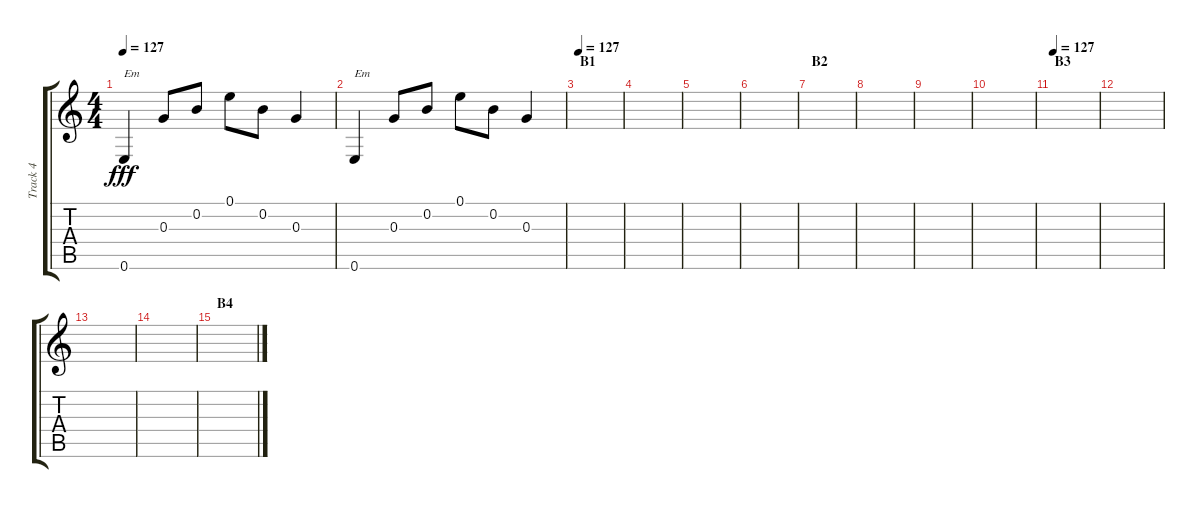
\track ("Track 4" "Track 4") {instrument acousticguitarsteel}
\staff {score tabs}
\tuning (E4 B3 G3 D3 A2 E2) {hide}
\ts (4 4)
\tempo 127
\clef g2
\ks c
0.6.4{txt "Em" dy fff} 0.3.8 0.2.8 0.1.8 0.2.8 0.3.4 |
0.6.4{txt "Em"} 0.3.8 0.2.8 0.1.8 0.2.8 0.3.4 |
\section ("" "B1")
\tempo 127
|
|
|
|
\section ("" "B2")
|
|
|
|
\section ("" "B3")
\tempo 127
|
|
|
|
\section ("" "B4")
